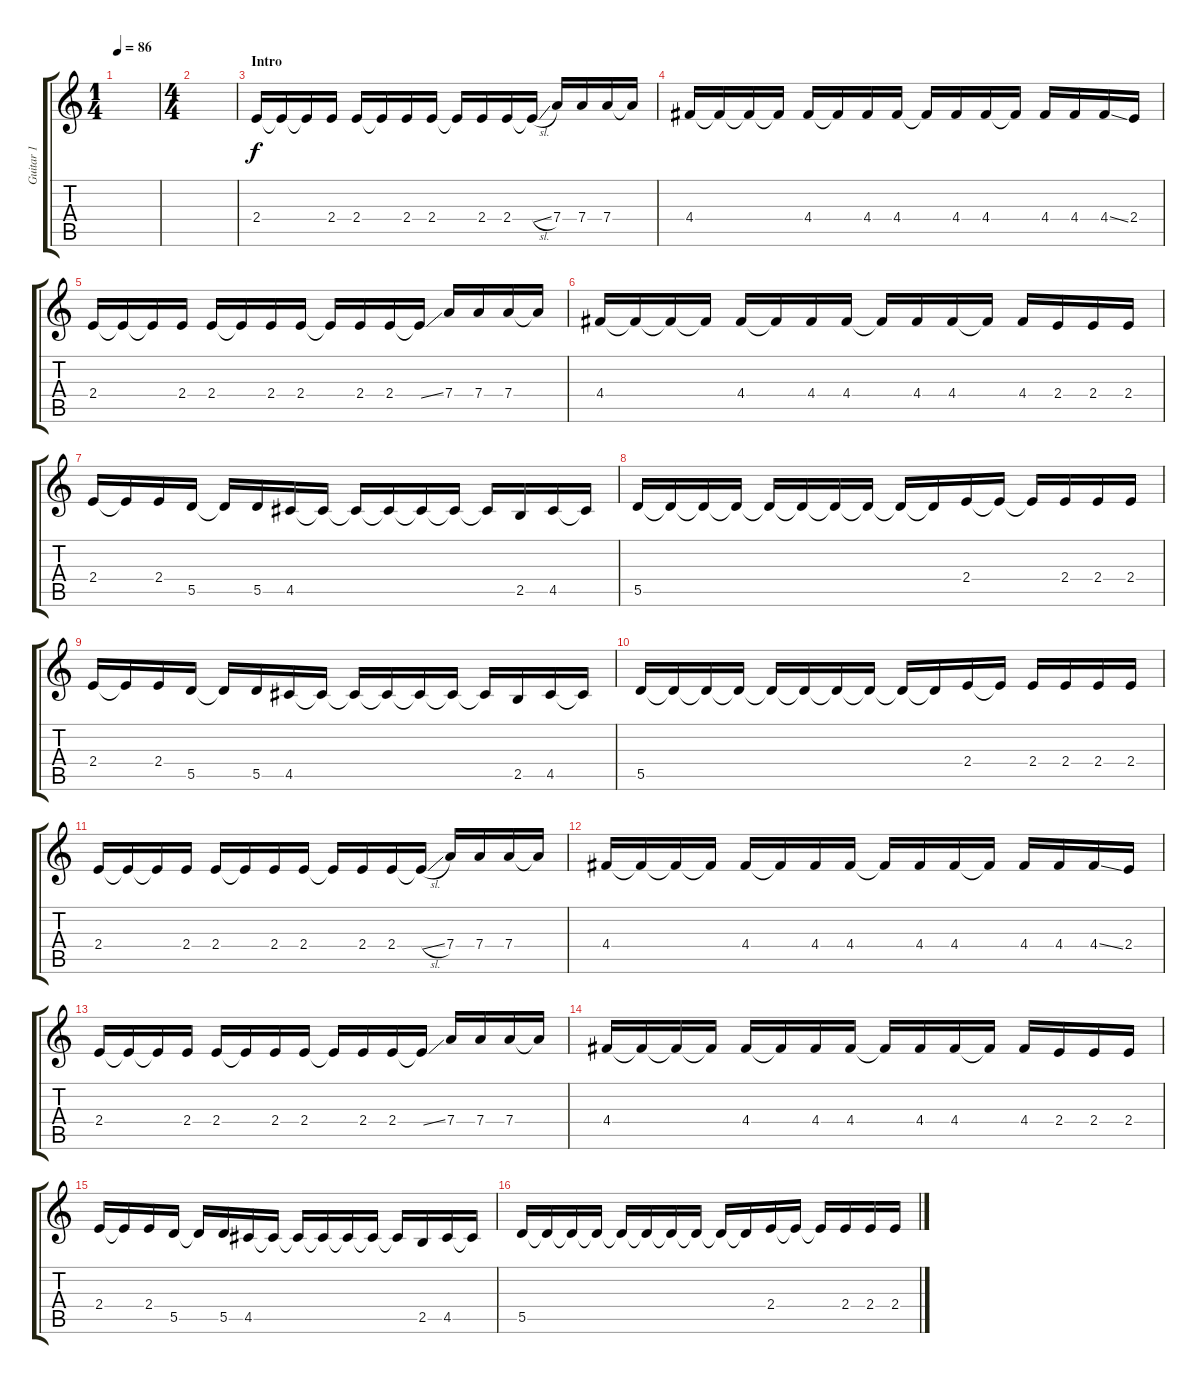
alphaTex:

\track ("Guitar 1" "Guitar 1") {instrument electricguitarclean}
\staff {score tabs}
\tuning (E4 B3 G3 D3 A2 E2) {hide}
\ts (1 4)
\tempo 86
\clef g2
\ks c
|
\ts (4 4)
|
\section ("" "Intro")
2.4.16 2.4{t}.16 2.4{t}.16 2.4.16 2.4.16 2.4{t}.16 2.4.16 2.4.16 2.4{t}.16 2.4.16 2.4.16 2.4{sl t}.16 7.4.16 7.4.16 7.4.16 7.4{t}.16 |
4.4.16 4.4{t}.16 4.4{t}.16 4.4{t}.16 4.4.16 4.4{t}.16 4.4.16 4.4.16 4.4{t}.16 4.4.16 4.4.16 4.4{t}.16 4.4.16 4.4.16 4.4{ss}.16 2.4.16 |
2.4.16 2.4{t}.16 2.4{t}.16 2.4.16 2.4.16 2.4{t}.16 2.4.16 2.4.16 2.4{t}.16 2.4.16 2.4.16 2.4{ss t}.16 7.4.16 7.4.16 7.4.16 7.4{t}.16 |
4.4.16 4.4{t}.16 4.4{t}.16 4.4{t}.16 4.4.16 4.4{t}.16 4.4.16 4.4.16 4.4{t}.16 4.4.16 4.4.16 4.4{t}.16 4.4.16 2.4.16 2.4.16 2.4.16 |
2.4.16 2.4{t}.16 2.4.16 5.5.16 5.5{t}.16 5.5.16 4.5.16 4.5{t}.16 4.5{t}.16 4.5{t}.16 4.5{t}.16 4.5{t}.16 4.5{t}.16 2.5.16 4.5.16 4.5{t}.16 |
5.5.16 5.5{t}.16 5.5{t}.16 5.5{t}.16 5.5{t}.16 5.5{t}.16 5.5{t}.16 5.5{t}.16 5.5{t}.16 5.5{t}.16 2.4.16 2.4{t}.16 2.4{t}.16 2.4.16 2.4.16 2.4.16 |
2.4.16 2.4{t}.16 2.4.16 5.5.16 5.5{t}.16 5.5.16 4.5.16 4.5{t}.16 4.5{t}.16 4.5{t}.16 4.5{t}.16 4.5{t}.16 4.5{t}.16 2.5.16 4.5.16 4.5{t}.16 |
5.5.16 5.5{t}.16 5.5{t}.16 5.5{t}.16 5.5{t}.16 5.5{t}.16 5.5{t}.16 5.5{t}.16 5.5{t}.16 5.5{t}.16 2.4.16 2.4{t}.16 2.4.16 2.4.16 2.4.16 2.4.16 |
2.4.16 2.4{t}.16 2.4{t}.16 2.4.16 2.4.16 2.4{t}.16 2.4.16 2.4.16 2.4{t}.16 2.4.16 2.4.16 2.4{sl t}.16 7.4.16 7.4.16 7.4.16 7.4{t}.16 |
4.4.16 4.4{t}.16 4.4{t}.16 4.4{t}.16 4.4.16 4.4{t}.16 4.4.16 4.4.16 4.4{t}.16 4.4.16 4.4.16 4.4{t}.16 4.4.16 4.4.16 4.4{ss}.16 2.4.16 |
2.4.16 2.4{t}.16 2.4{t}.16 2.4.16 2.4.16 2.4{t}.16 2.4.16 2.4.16 2.4{t}.16 2.4.16 2.4.16 2.4{ss t}.16 7.4.16 7.4.16 7.4.16 7.4{t}.16 |
4.4.16 4.4{t}.16 4.4{t}.16 4.4{t}.16 4.4.16 4.4{t}.16 4.4.16 4.4.16 4.4{t}.16 4.4.16 4.4.16 4.4{t}.16 4.4.16 2.4.16 2.4.16 2.4.16 |
2.4.16 2.4{t}.16 2.4.16 5.5.16 5.5{t}.16 5.5.16 4.5.16 4.5{t}.16 4.5{t}.16 4.5{t}.16 4.5{t}.16 4.5{t}.16 4.5{t}.16 2.5.16 4.5.16 4.5{t}.16 |
5.5.16 5.5{t}.16 5.5{t}.16 5.5{t}.16 5.5{t}.16 5.5{t}.16 5.5{t}.16 5.5{t}.16 5.5{t}.16 5.5{t}.16 2.4.16 2.4{t}.16 2.4{t}.16 2.4.16 2.4.16 2.4.16
